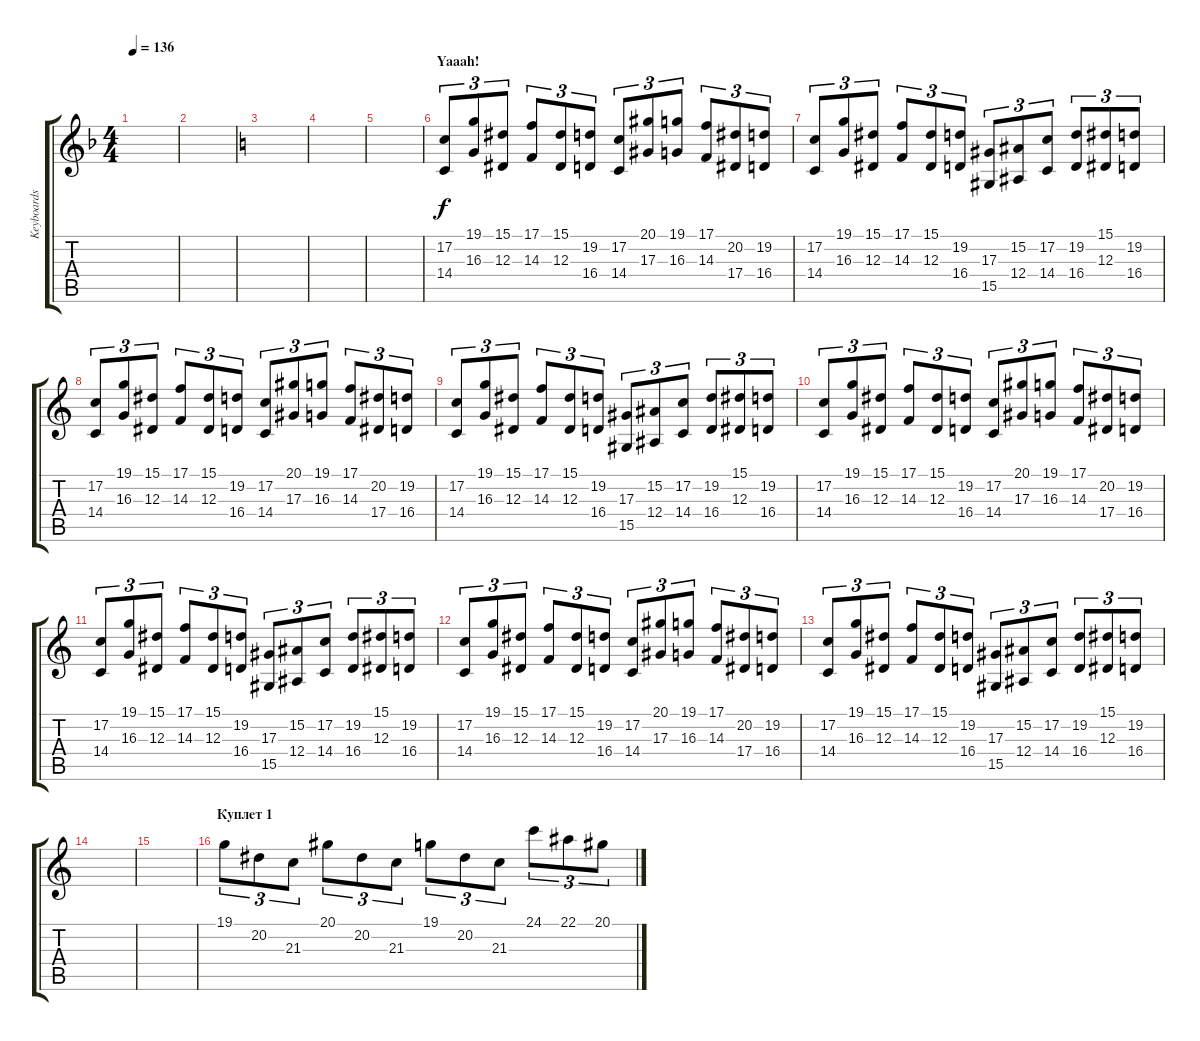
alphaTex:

\track ("Keyboards" "Keyboards") {instrument orchestralharp}
\staff {score tabs}
\tuning (C4 G3 Eb3 Bb2 F2 C2) {hide}
\ts (4 4)
\tempo 136
\clef g2
\ks dminor
|
|
\ks c
|
|
|
\section ("" "Yaaah!")
(17.2 14.4).8{tu (3 2)} (19.1 16.3).8{tu (3 2)} (15.1 12.3).8{tu (3 2)} (17.1 14.3).8{tu (3 2)} (15.1 12.3).8{tu (3 2)} (19.2 16.4).8{tu (3 2)} (17.2 14.4).8{tu (3 2)} (20.1 17.3).8{tu (3 2)} (19.1 16.3).8{tu (3 2)} (17.1 14.3).8{tu (3 2)} (20.2 17.4).8{tu (3 2)} (19.2 16.4).8{tu (3 2)} |
(17.2 14.4).8{tu (3 2)} (19.1 16.3).8{tu (3 2)} (15.1 12.3).8{tu (3 2)} (17.1 14.3).8{tu (3 2)} (15.1 12.3).8{tu (3 2)} (19.2 16.4).8{tu (3 2)} (17.3 15.5).8{tu (3 2)} (15.2 12.4).8{tu (3 2)} (17.2 14.4).8{tu (3 2)} (19.2 16.4).8{tu (3 2)} (15.1 12.3).8{tu (3 2)} (19.2 16.4).8{tu (3 2)} |
(17.2 14.4).8{tu (3 2)} (19.1 16.3).8{tu (3 2)} (15.1 12.3).8{tu (3 2)} (17.1 14.3).8{tu (3 2)} (15.1 12.3).8{tu (3 2)} (19.2 16.4).8{tu (3 2)} (17.2 14.4).8{tu (3 2)} (20.1 17.3).8{tu (3 2)} (19.1 16.3).8{tu (3 2)} (17.1 14.3).8{tu (3 2)} (20.2 17.4).8{tu (3 2)} (19.2 16.4).8{tu (3 2)} |
(17.2 14.4).8{tu (3 2)} (19.1 16.3).8{tu (3 2)} (15.1 12.3).8{tu (3 2)} (17.1 14.3).8{tu (3 2)} (15.1 12.3).8{tu (3 2)} (19.2 16.4).8{tu (3 2)} (17.3 15.5).8{tu (3 2)} (15.2 12.4).8{tu (3 2)} (17.2 14.4).8{tu (3 2)} (19.2 16.4).8{tu (3 2)} (15.1 12.3).8{tu (3 2)} (19.2 16.4).8{tu (3 2)} |
(17.2 14.4).8{tu (3 2)} (19.1 16.3).8{tu (3 2)} (15.1 12.3).8{tu (3 2)} (17.1 14.3).8{tu (3 2)} (15.1 12.3).8{tu (3 2)} (19.2 16.4).8{tu (3 2)} (17.2 14.4).8{tu (3 2)} (20.1 17.3).8{tu (3 2)} (19.1 16.3).8{tu (3 2)} (17.1 14.3).8{tu (3 2)} (20.2 17.4).8{tu (3 2)} (19.2 16.4).8{tu (3 2)} |
(17.2 14.4).8{tu (3 2)} (19.1 16.3).8{tu (3 2)} (15.1 12.3).8{tu (3 2)} (17.1 14.3).8{tu (3 2)} (15.1 12.3).8{tu (3 2)} (19.2 16.4).8{tu (3 2)} (17.3 15.5).8{tu (3 2)} (15.2 12.4).8{tu (3 2)} (17.2 14.4).8{tu (3 2)} (19.2 16.4).8{tu (3 2)} (15.1 12.3).8{tu (3 2)} (19.2 16.4).8{tu (3 2)} |
(17.2 14.4).8{tu (3 2)} (19.1 16.3).8{tu (3 2)} (15.1 12.3).8{tu (3 2)} (17.1 14.3).8{tu (3 2)} (15.1 12.3).8{tu (3 2)} (19.2 16.4).8{tu (3 2)} (17.2 14.4).8{tu (3 2)} (20.1 17.3).8{tu (3 2)} (19.1 16.3).8{tu (3 2)} (17.1 14.3).8{tu (3 2)} (20.2 17.4).8{tu (3 2)} (19.2 16.4).8{tu (3 2)} |
(17.2 14.4).8{tu (3 2)} (19.1 16.3).8{tu (3 2)} (15.1 12.3).8{tu (3 2)} (17.1 14.3).8{tu (3 2)} (15.1 12.3).8{tu (3 2)} (19.2 16.4).8{tu (3 2)} (17.3 15.5).8{tu (3 2)} (15.2 12.4).8{tu (3 2)} (17.2 14.4).8{tu (3 2)} (19.2 16.4).8{tu (3 2)} (15.1 12.3).8{tu (3 2)} (19.2 16.4).8{tu (3 2)} |
|
|
\section ("" "Куплет 1")
19.1.8{tu (3 2)} 20.2.8{tu (3 2)} 21.3.8{tu (3 2)} 20.1.8{tu (3 2)} 20.2.8{tu (3 2)} 21.3.8{tu (3 2)} 19.1.8{tu (3 2)} 20.2.8{tu (3 2)} 21.3.8{tu (3 2)} 24.1.8{tu (3 2)} 22.1.8{tu (3 2)} 20.1.8{tu (3 2)}
